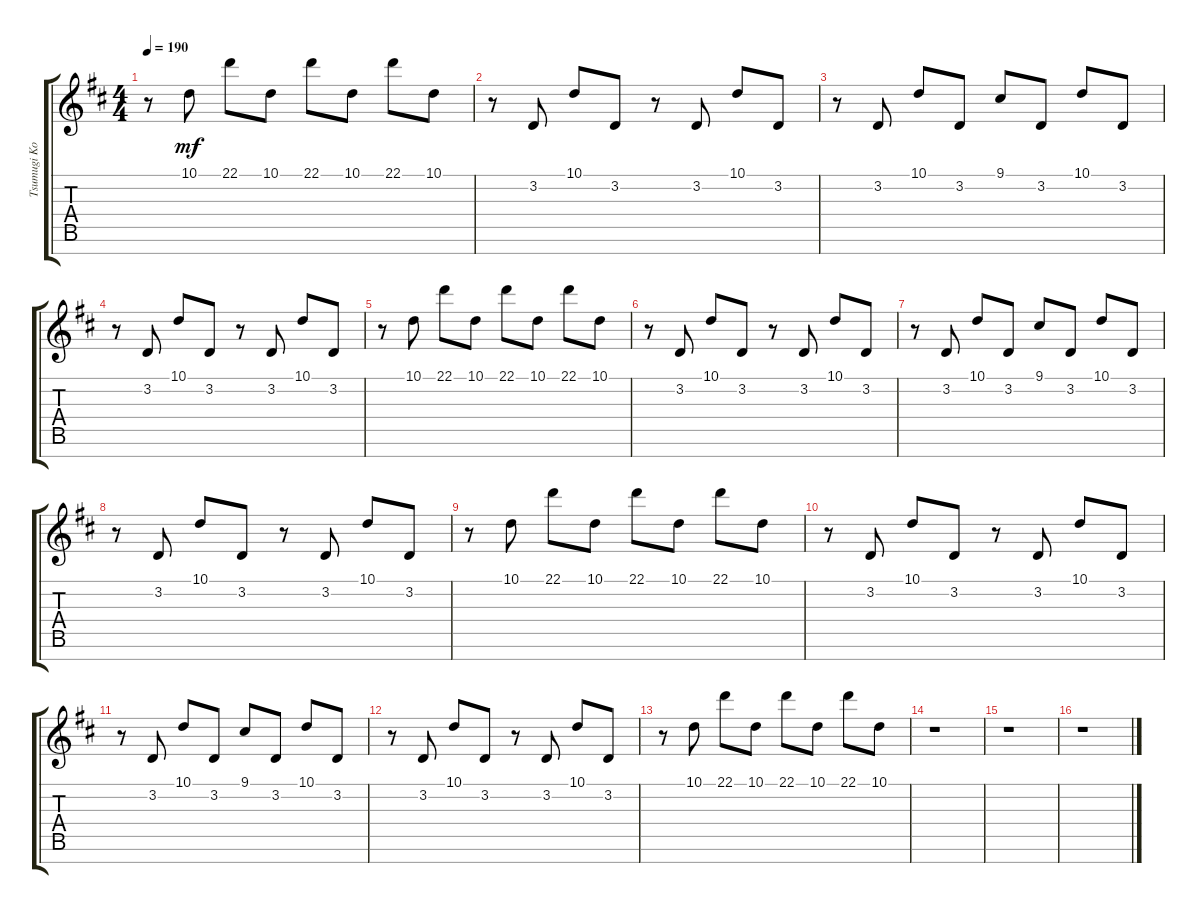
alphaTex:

\track ("Tsumugi Kotobuki (Sequencer-II)" "Tsumugi Ko") {instrument lead1square}
\staff {score tabs}
\tuning (E4 B3 G3 D3 A2 E2 B1) {hide}
\ts (4 4)
\tempo 190
\clef g2
\ks d
r.8{dy mf} 10.1.8 22.1.8 10.1.8 22.1.8 10.1.8 22.1.8 10.1.8 |
r.8 3.2.8 10.1.8 3.2.8 r.8 3.2.8 10.1.8 3.2.8 |
r.8 3.2.8 10.1.8 3.2.8 9.1.8 3.2.8 10.1.8 3.2.8 |
r.8 3.2.8 10.1.8 3.2.8 r.8 3.2.8 10.1.8 3.2.8 |
r.8 10.1.8 22.1.8 10.1.8 22.1.8 10.1.8 22.1.8 10.1.8 |
r.8 3.2.8 10.1.8 3.2.8 r.8 3.2.8 10.1.8 3.2.8 |
r.8 3.2.8 10.1.8 3.2.8 9.1.8 3.2.8 10.1.8 3.2.8 |
r.8 3.2.8 10.1.8 3.2.8 r.8 3.2.8 10.1.8 3.2.8 |
r.8 10.1.8 22.1.8 10.1.8 22.1.8 10.1.8 22.1.8 10.1.8 |
r.8 3.2.8 10.1.8 3.2.8 r.8 3.2.8 10.1.8 3.2.8 |
r.8 3.2.8 10.1.8 3.2.8 9.1.8 3.2.8 10.1.8 3.2.8 |
r.8 3.2.8 10.1.8 3.2.8 r.8 3.2.8 10.1.8 3.2.8 |
r.8 10.1.8 22.1.8 10.1.8 22.1.8 10.1.8 22.1.8 10.1.8 |
r.1 |
r.1 |
r.1
